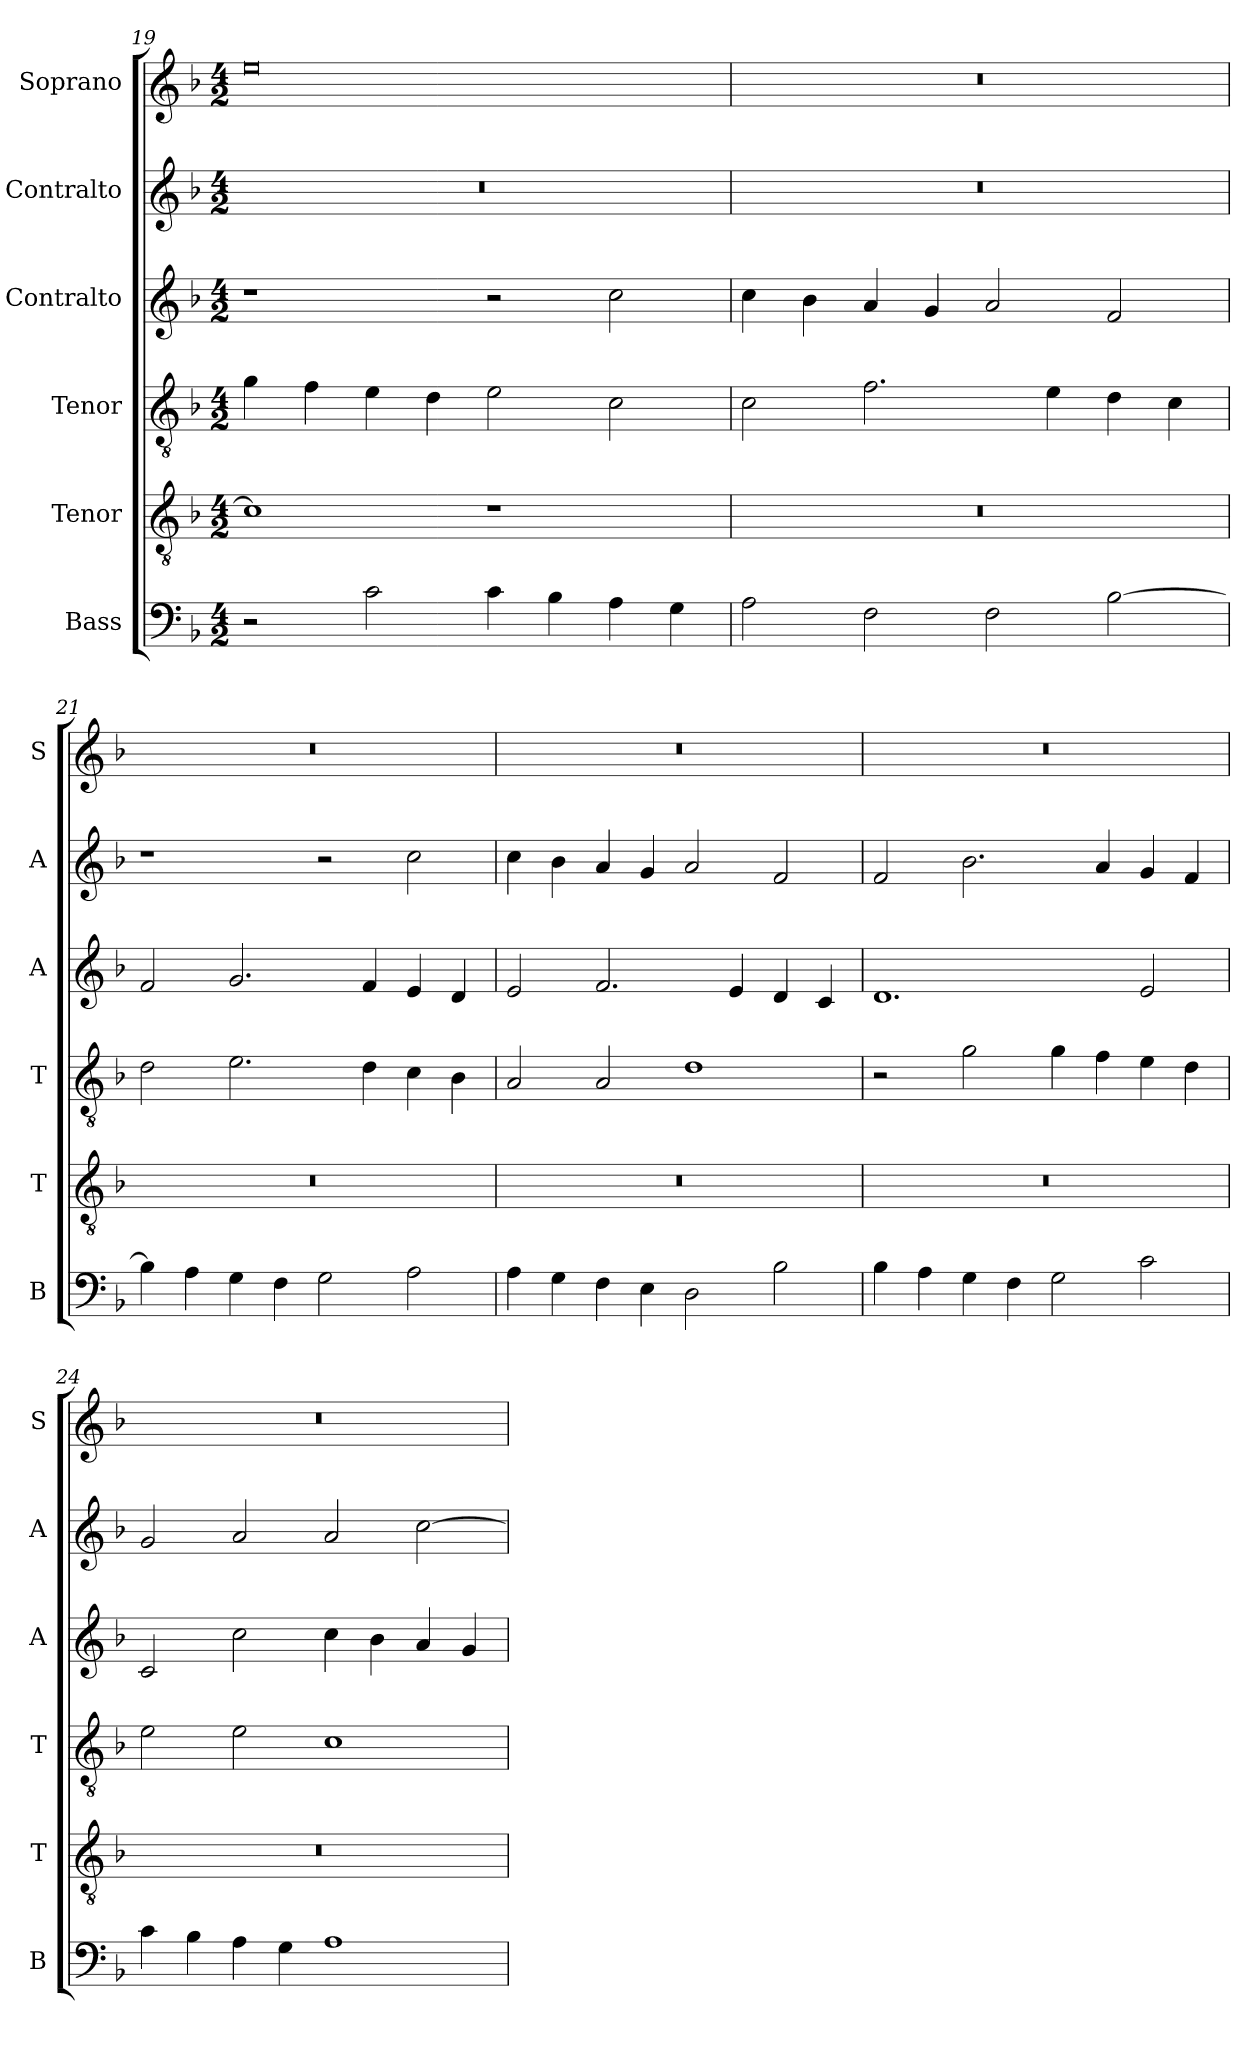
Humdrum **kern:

**kern	**kern	**kern	**kern	**kern	**kern
*part6	*part5	*part4	*part3	*part2	*part1
*staff6	*staff5	*staff4	*staff3	*staff2	*staff1
*I"Bass	*I"Tenor	*I"Tenor	*I"Contralto	*I"Contralto	*I"Soprano
*I'B	*I'T	*I'T	*I'A	*I'A	*I'S
*clefF4	*clefGv2	*clefGv2	*clefG2	*clefG2	*clefG2
*k[b-]	*k[b-]	*k[b-]	*k[b-]	*k[b-]	*k[b-]
*F:ion	*F:ion	*F:ion	*F:ion	*F:ion	*F:ion
*M4/2	*M4/2	*M4/2	*M4/2	*M4/2	*M4/2
=19	=19	=19	=19	=19	=19
2r	1c]	4g	1r	0r	0ee
.	.	4f	.	.	.
2c	.	4e	.	.	.
.	.	4d	.	.	.
4c	1r	2e	2r	.	.
4B-	.	.	.	.	.
4A	.	2c	2cc	.	.
4G	.	.	.	.	.
=20	=20	=20	=20	=20	=20
2A	0r	2c	4cc	0r	0r
.	.	.	4b-	.	.
2F	.	2.f	4a	.	.
.	.	.	4g	.	.
2F	.	.	2a	.	.
.	.	4e	.	.	.
[2B-	.	4d	2f	.	.
.	.	4c	.	.	.
=21	=21	=21	=21	=21	=21
4B-]	0r	2d	2f	1r	0r
4A	.	.	.	.	.
4G	.	2.e	2.g	.	.
4F	.	.	.	.	.
2G	.	.	.	2r	.
.	.	4d	4f	.	.
2A	.	4c	4e	2cc	.
.	.	4B-	4d	.	.
=22	=22	=22	=22	=22	=22
4A	0r	2A	2e	4cc	0r
4G	.	.	.	4b-	.
4F	.	2A	2.f	4a	.
4E	.	.	.	4g	.
2D	.	1d	.	2a	.
.	.	.	4e	.	.
2B-	.	.	4d	2f	.
.	.	.	4c	.	.
=23	=23	=23	=23	=23	=23
4B-	0r	2r	1.d	2f	0r
4A	.	.	.	.	.
4G	.	2g	.	2.b-	.
4F	.	.	.	.	.
2G	.	4g	.	.	.
.	.	4f	.	4a	.
2c	.	4e	2e	4g	.
.	.	4d	.	4f	.
=24	=24	=24	=24	=24	=24
4c	0r	2e	2c	2g	0r
4B-	.	.	.	.	.
4A	.	2e	2cc	2a	.
4G	.	.	.	.	.
1A	.	1c	4cc	2a	.
.	.	.	4b-	.	.
.	.	.	4a	[2cc	.
.	.	.	4g	.	.
=	=	=	=	=	=
*-	*-	*-	*-	*-	*-
